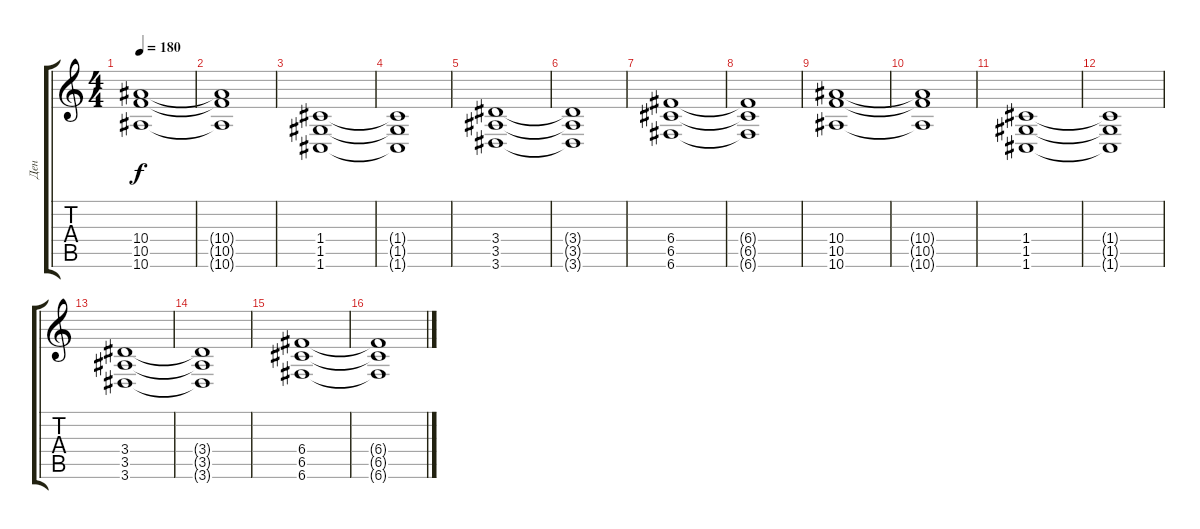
\track ("Ден" "Ден") {instrument overdrivenguitar}
\staff {score tabs}
\tuning (D4 A3 F3 C3 G2 C2) {hide}
\ts (4 4)
\tempo 180
\clef g2
\ks c
(10.4 10.5 10.6).1{dy f} |
(10.4{t} 10.5{t} 10.6{t}).1 |
(1.4 1.5 1.6).1 |
(1.4{t} 1.5{t} 1.6{t}).1 |
(3.4 3.5 3.6).1 |
(3.4{t} 3.5{t} 3.6{t}).1 |
(6.4 6.5 6.6).1 |
(6.4{t} 6.5{t} 6.6{t}).1 |
(10.4 10.5 10.6).1 |
(10.4{t} 10.5{t} 10.6{t}).1 |
(1.4 1.5 1.6).1 |
(1.4{t} 1.5{t} 1.6{t}).1 |
(3.4 3.5 3.6).1 |
(3.4{t} 3.5{t} 3.6{t}).1 |
(6.4 6.5 6.6).1 |
(6.4{t} 6.5{t} 6.6{t}).1
